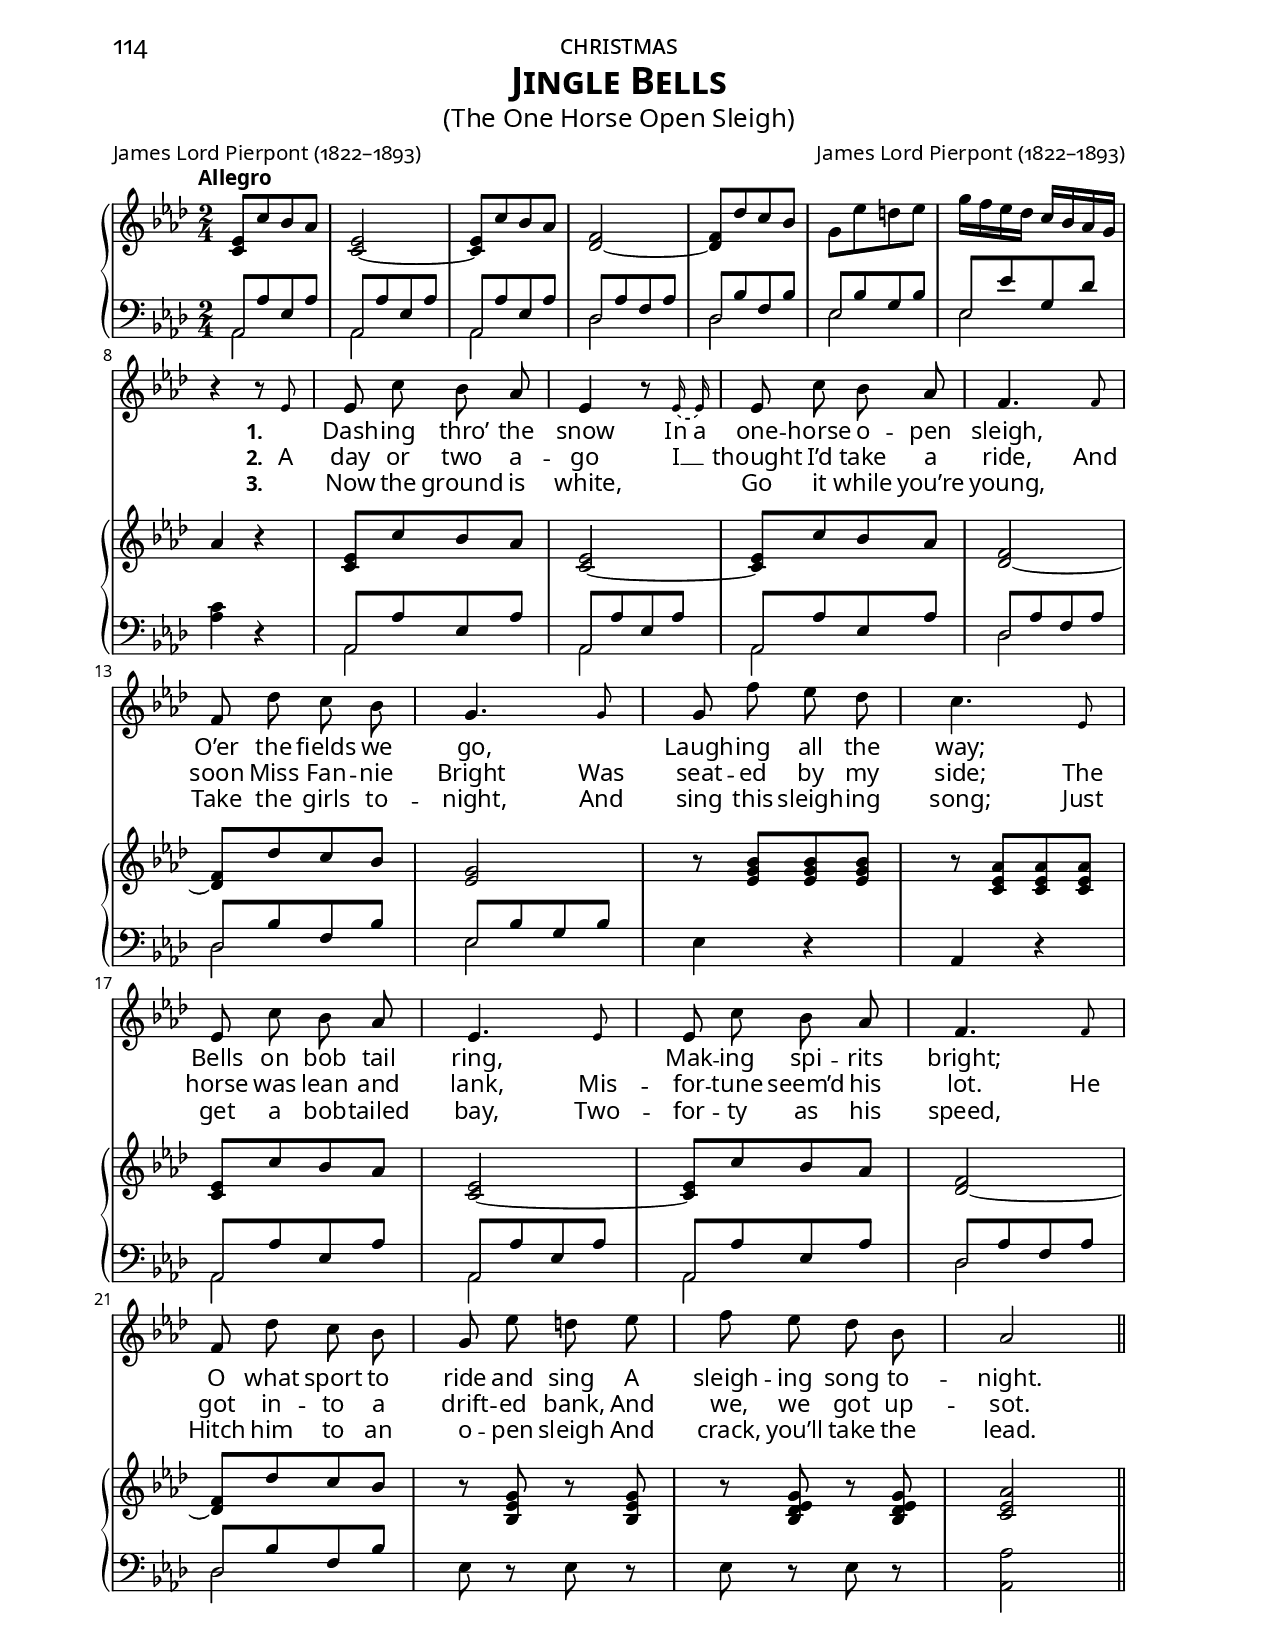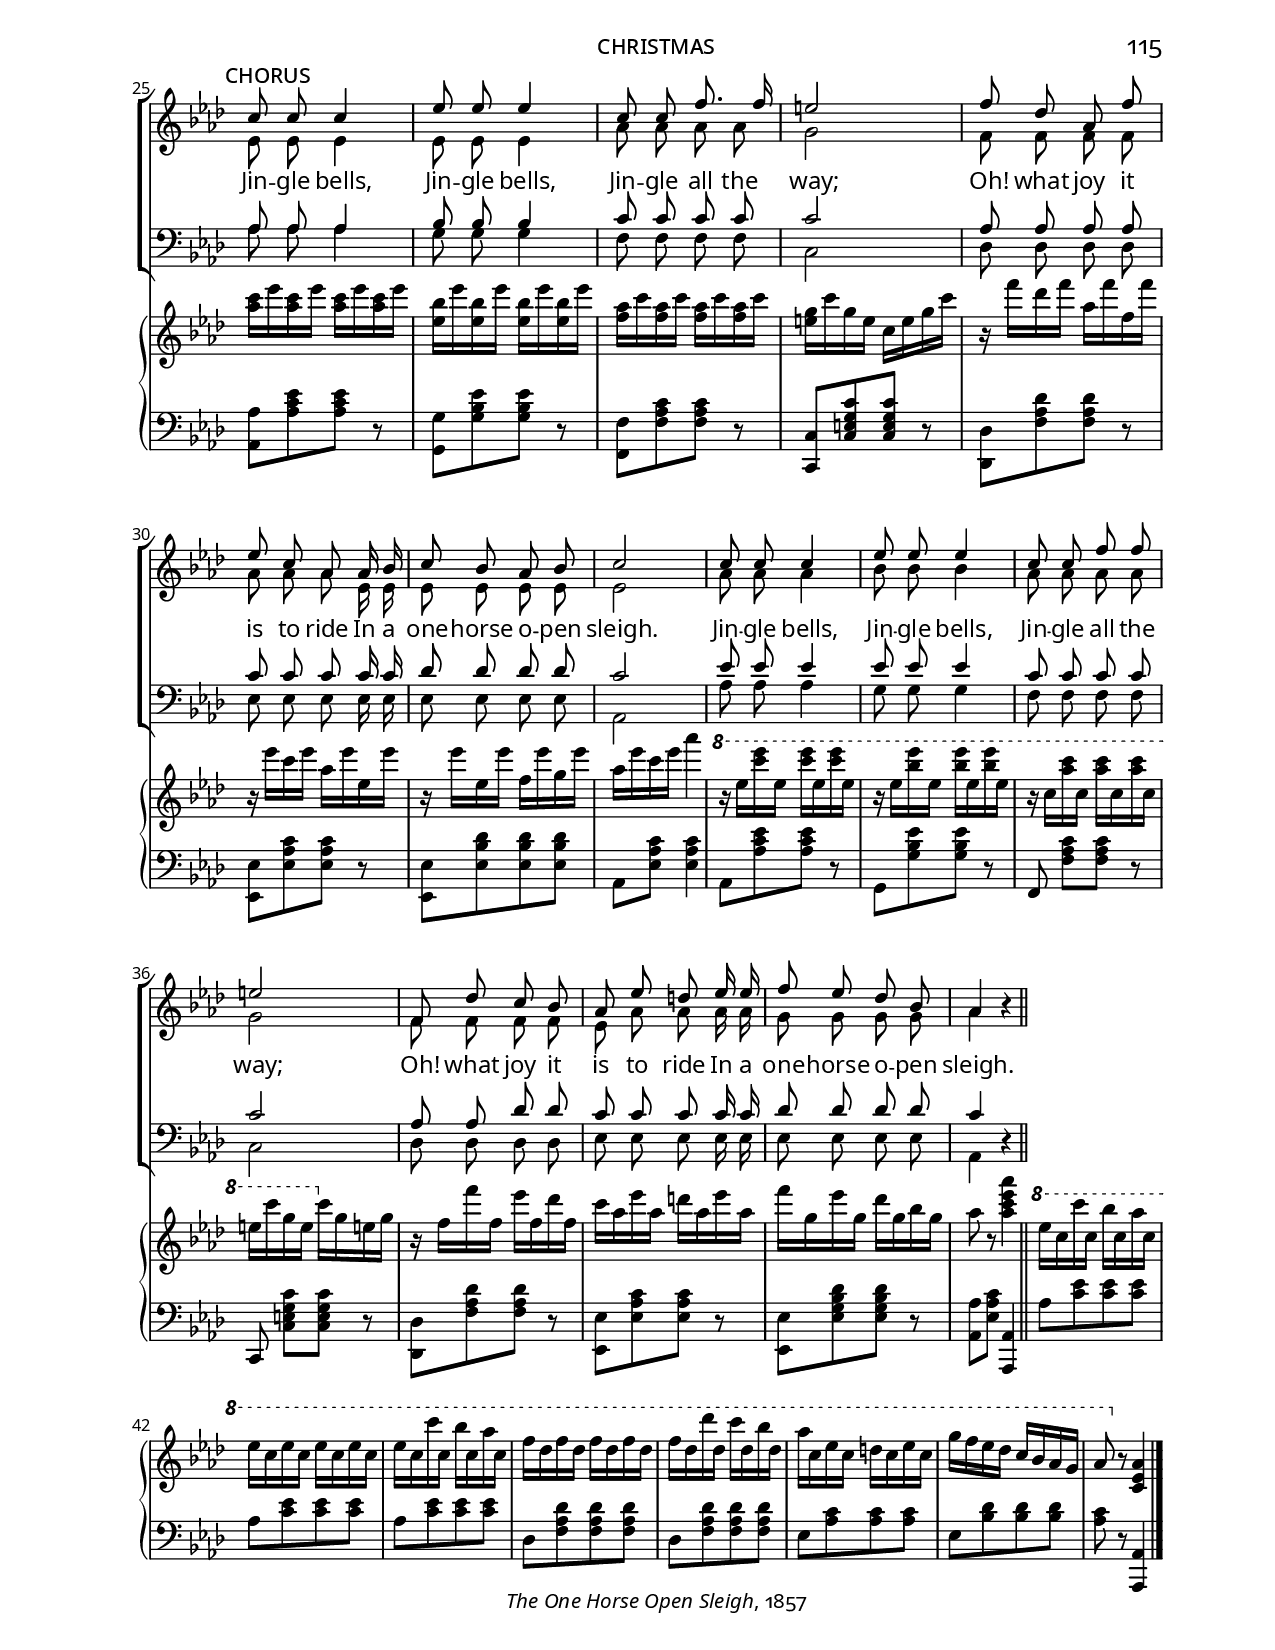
\version "2.14.2"
\include "util.ly"
\header {
  title = \markup{\override #'(font-name . "Garamond Premier Pro Semibold"){ \abs-fontsize #18 \smallCapsOldStyle"Jingle Bells"}}
  subtitle = \markup{\override #'(font-name . "Garamond Premier Pro"){ \abs-fontsize #12.5 "(The One Horse Open Sleigh)"}}
  poet = \markup\oldStyleNum"James Lord Pierpont (1822–1893)"
  composer = \markup\oldStyleNum"James Lord Pierpont (1822–1893)"
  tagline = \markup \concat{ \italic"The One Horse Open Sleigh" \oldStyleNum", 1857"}
}
\paper {
  %print-all-headers = ##t
  paper-height = 11\in
  paper-width = 8.5\in
  indent = 0\in
  %system-system-spacing = #'((basic-distance . 10) (padding . 0))
  system-system-spacing =
    #'((basic-distance . 0)
       (minimum-distance . 0)
       (padding . -5)
       (stretchability . 100))
  last-bottom-spacing =
    #'((basic-distance . 0)
       (minimum-distance . 0)
       (padding . 0)
       (stretchability . 0))
  ragged-last-bottom = ##f
  ragged-bottom = ##f
  two-sided = ##t
  inner-margin = 1\in
  outer-margin = 0.75\in
  top-margin = 0.26\in
  bottom-margin = 0.25\in
  first-page-number = #114
  print-first-page-number = ##t
  headerLine = \markup{\override #'(font-name . "Garamond Premier Pro") \smallCapsOldStyle"christmas"}
  oddHeaderMarkup = \markup\fill-line{
     \override #'(font-name . "Garamond Premier Pro")\abs-fontsize #12.5
     \combine 
        \fill-line{"" \on-the-fly #print-page-number-check-first
        \oldStylePageNum""
        }
        \fill-line{\headerLine}
  }
  evenHeaderMarkup = \markup {
     \override #'(font-name . "Garamond Premier Pro")\abs-fontsize #12.5
     \combine
        \on-the-fly #print-page-number-check-first
        \oldStylePageNum""
        \fill-line{\headerLine}
  }
}
#(set-global-staff-size 18) \paper{ #(define fonts (make-pango-font-tree "Garamond Premier Pro" "Garamond Premier Pro" "Garamond Premier Pro" (/ 18 20))) }
%6.14 #(set-global-staff-size 14.1) \paper{ #(define fonts (make-pango-font-tree "Garamond Premier Pro" "Garamond Premier Pro" "Garamond Premier Pro" (/ 14.1 20))) }
global = {
  \key aes \major
  \time 2/4
  \override DynamicLineSpanner #'staff-padding = #0.0
  \override DynamicLineSpanner #'Y-extent = #'(-1 . 1)
  \autoBeamOff
}

sopMusic = \relative c' {
  \tempo "Allegro"
  \slurDashed
  \oneVoice
  s2*7 | \break
  
  r4 r8 \teeny ees8 | \normalsize
  ees c' bes aes |
  \tieDashed ees4 r8 \teeny ees16~ ees16 | \normalsize
  \tieSolid
  ees8 c' bes aes|
  f4. \teeny f8 | \normalsize
  f des' c bes |
  
  g4. \teeny g8 | \normalsize
  g f' ees des |
  c4. \teeny ees,8 | \normalsize
  ees c' bes aes |
  ees4. \teeny ees8 | \normalsize
  ees c' bes aes |
  
  f4. \teeny f8 | \normalsize
  f des' c bes |
  g ees' d ees |
  f ees des bes |
  aes2 \bar "||" \break
  
  %page2
  \voiceOne
  \once \override Score.RehearsalMark #'self-alignment-X = #LEFT
  \mark\markup\smallCapsOldStyle"chorus"
  c8 c c4 |
  ees8 ees ees4 |
  c8 c f8. f16 |
  e2 |
  f8 des aes f' |
  
  ees8 c aes aes16 bes |
  c8 bes aes bes |
  c2 |
  c8 c c4 |
  ees8 ees ees4 |
  
  %page3
  c8 c f f |
  e2 |
  f,8 des' c bes |
  aes ees' d ees16 ees |
  f8 ees des bes aes4 b\rest \bar"||"
}
sopWords = \lyricmode {
  
}

altoMusic = \relative c' {
  s2*24 |
  
  %page2
  ees8 ees ees4 |
  ees8 ees ees4 |
  aes8 aes aes aes |
  g2 |
  f8 f f f |
  
  aes8 aes aes ees16 ees |
  ees8 ees ees ees |
  ees2 |
  aes8 aes aes4 |
  bes8 bes bes4 |
  
  %page3
  aes8 aes aes aes |
  g2 |
  f8 f f f |
  ees aes aes aes16 aes |
  g8 g g g |
  aes4 s \bar"||"
}
altoWords = \lyricmode {
  \set stanza = #"1. "
  \set ignoreMelismata = ##t
  \skip1 Dash -- ing thro’ the snow
    In a one -- horse o -- pen sleigh, \skip1
  O’er the fields we go,
    \skip1 Laugh -- ing all the way;
  \skip1 Bells on bob  tail ring, \skip1
    Mak -- ing spi -- rits bright;
  \skip1 O what sport to ride and sing
    A sleigh -- ing song to -- night.
}
altoChorusWords = \lyricmode {
  \dropLyricsXII
  
  Jin -- gle bells,
    Jin -- gle bells,
    Jin -- gle all the way;
  Oh! what joy it is to ride
    In a one -- horse o -- pen sleigh.
    
  Jin -- gle bells,
    Jin -- gle bells,
    Jin -- gle all the way;
  Oh! what joy it is to ride
    In a one -- horse o -- pen sleigh.
}
altoWordsII = \lyricmode {
%\markup\italic
  \set stanza = #"2. "
  \set ignoreMelismata = ##t
  A day or two a -- go I __ _ thought I’d take a ride,
  And soon Miss Fan -- nie Bright Was seat -- ed by my side;
  The horse was lean and lank,
  Mis -- for -- tune seem’d his lot.
  He got in -- to a drift -- ed bank, And we, we got up -- sot.
}
altoWordsIII = \lyricmode {
  \set stanza = #"3. "
  \set ignoreMelismata = ##t
  \skip1 Now the ground is white, \skip1\skip1
  Go it while you’re young, \skip1
  Take the girls to -- night, And sing this sleigh -- ing song;
  Just get a bob -- tailed bay,
  Two -- for -- ty as his speed,
  \skip1 Hitch him to an o -- pen sleigh
  And crack, you’ll take the lead.
}
altoWordsIV = \lyricmode {
}
altoWordsV = \lyricmode {
}
altoWordsVI = \lyricmode {
}
tenorMusic = \relative c' {
  \autoBeamOff
  \slurDashed
  s2*24 |
  
  %page2
  aes8 aes aes4 |
  bes8 bes bes4 |
  c8 c c c |
  c2 |
  aes8 aes aes aes |
  
  c8 c c c16 c |
  des8 des des des |
  c2 |
  ees8 ees ees4 |
  ees8 ees ees4 |
  
  %page3
  c8 c c c |
  c2 |
  aes8 aes des des |
  c c c c16 c |
  des8 des des des |
  c4 s \bar "||"
}
tenorWords = \lyricmode {

}

bassMusic = \relative c' {
\autoBeamOff
\slurDashed
  s2*24 |
  
  %page2
  aes8 aes aes4 |
  g8 g g4 |
  f8 f f f |
  c2 |
  des8 des des des |
  
  ees8 ees ees ees16 ees |
  ees8 ees ees ees |
  aes,2 |
  aes'8 aes aes4 |
  g8 g g4 |
  
  %page3
  f8 f f f |
  c2 |
  des8 des des des |
  ees ees ees ees16 ees |
  ees8 ees ees ees |
  aes,4 d4\rest \bar"||"
}
bassWords = \lyricmode {

}

pianoRH = \relative c' {
  <c ees>8[ c' bes aes] |
  <ees c~>2 |
  q8[ c' bes aes] |
  <f des~>2 |
  q8[ des' c bes] |
  g[ ees' d ees] |
  g16[ f ees des] c[ bes aes g] |
  
  aes4 r |
  <ees c>8[ c' bes aes] |
  <ees c~>2 |
  q8[ c' bes aes] |
  <f des~>2 |
  q8[ des' c bes] |
  
  <g ees>2 |
  r8 <bes g ees>8[ q q] |
  r8 <aes ees c>[ q q] |
  <ees c>8[ c' bes aes] |
  <ees c~>2 |
  q8[ c' bes aes] |
  
  <f des~>2 |
  q8[ des' c bes] |
  r8 <g ees bes> r q |
  r <g ees des bes> r q |
  <aes ees c>2 |
  
  %page2
  <aes' c>16[ ees' q ees] q[ ees q ees] |
  <bes ees,>[ ees q ees] q[ ees q ees] |
  <aes, f>[ c q c] q[ c q c] |
  <g e>[ c g e] c[ e g c] |
  r f[ des f] aes,[ f' f, f'] |
  
  r ees[ c ees] aes,[ ees' ees, ees'] |
  r ees[ ees, ees'] f,[ ees' g, ees'] |
  aes,[ ees' c ees] aes4 |
  \ottava #1
  r16 ees[ <c' ees> ees,] q[ ees q ees] |
  r ees[ <bes' ees> ees,] q[ ees q ees] |
  
  %page3
  r c[ <aes' c> c,] q[ c q c] |
  e[ c' g e] \ottava #0 c[ g e g] |
  r f[ f' f,] ees'[ f, des' f,] |
  c'[ aes ees' aes,] d[ aes ees' aes,] |
  f'[ g, ees' g,] des'[ g, bes g] |
  aes8 r <aes c ees aes>4 \bar"||"
  
  \ottava #1
  ees'16[ c c' c,] bes'[ c, aes' c,] |
  ees[ c ees c] ees[ c ees c] |
  ees[ c c' c,] bes'[ c, aes' c,] |
  f[ des f des] f[ des f des] |
  f[ des des' des,] c'[ des, bes' des,] |
  aes'[ c, ees c] d[ c ees c] |
  g'[ f ees des] c[ bes aes g] |
  aes8 \ottava #0 r <aes, ees c>4 \bar "|."
}
pianoLH = \relative c {
  \mergeDifferentlyHeadedOn
  \mergeDifferentlyDottedOn
  << {aes8[ aes' ees aes]
      aes,8[ aes' ees aes]
      aes,8[ aes' ees aes]
      des,[ aes' f aes]
      des,[ bes' f bes]
      ees,[ bes' g bes] |
      ees,[ ees' g, des'] } \\
     {aes,2 | aes | aes | des | des | ees | ees } >> |
     
  <aes c>4 r |
  << {aes,8[ aes' ees aes] |
      aes,8[ aes' ees aes] |
      aes,8[ aes' ees aes] |
      des,[ aes' f aes] |
      des,[ bes' f bes] |
     
      ees,[ bes' g bes] | } \\
     {aes,2 | aes | aes | des | des
     
      ees | } >>
  ees4 r |
  aes, r |
  << {aes8[ aes' ees aes]
      aes,8[ aes' ees aes]
      aes,8[ aes' ees aes]
      
      des,[ aes' f aes]
      des,[ bes' f bes]} \\
     {aes,2 | aes | aes |
     
      des | des } >> |
  ees8 r ees8 r |
  ees r ees r |
  <aes aes,>2 |
  
  %page2
  q8[ <aes c ees> q] r |
  <g g,>[ <g bes ees> q] r |
  <f f,>[ <f aes c> q] r |
  <c c,>[ <c e g c> q] r |
  <des des,>[ <f aes des> q] r |
  
  <ees ees,>[ <ees aes c> q] r |
  <ees ees,>[ <ees bes' des> q q] |
  aes,[ <ees' aes c>] q4 |
  aes,8[ <aes' c ees> q] r |
  g,[ <g' bes ees> q] r |
  
  %page3
  f,8 <f' aes c>[ q] r |
  c,8 <c' e g c>[ q] r |
  <des des,>8[ <f aes des> q] r |
  <ees ees,>[ <ees aes c> q] r |
  <ees ees,>[ <ees g bes des> q] r |
  <aes aes,>[ <ees aes c>] <aes, aes,>4 \bar"||"
  
  aes'8[ <c ees> q q] |
  aes[ q q q] |
  aes[ q q q] |
  des,[ <f aes des> q q] |
  des[ q q q ] |
  ees[ <aes c> q q] |
  ees[ <bes' des> q q] |
  <aes c> r <aes, aes,>4 \bar"|."
}

\score {
  <<
   \new ChoirStaff <<
    \new Staff = women <<
      \new Voice = "sopranos" { \voiceOne << \global \sopMusic >> }
      \new Voice = "altos" { \voiceTwo << \global \altoMusic >> }
    >>
    \new Lyrics \with { alignAboveContext = #"women" \override VerticalAxisGroup #'nonstaff-relatedstaff-spacing = #'((basic-distance . 1))} \lyricsto "sopranos" \sopWords
     \new Lyrics = "altosVI"  \with { alignBelowContext = #"women" \override VerticalAxisGroup #'nonstaff-relatedstaff-spacing = #'((basic-distance . 1))} \lyricsto "sopranos" \altoWordsVI
    \new Lyrics = "altosV"  \with { alignBelowContext = #"women" \override VerticalAxisGroup #'nonstaff-relatedstaff-spacing = #'((basic-distance . 1))} \lyricsto "sopranos" \altoWordsV
    \new Lyrics = "altosIV"  \with { alignBelowContext = #"women" \override VerticalAxisGroup #'nonstaff-relatedstaff-spacing = #'((basic-distance . 1))} \lyricsto "sopranos" \altoWordsIV
    \new Lyrics = "altosIII"  \with { alignBelowContext = #"women" \override VerticalAxisGroup #'nonstaff-relatedstaff-spacing = #'((basic-distance . 1))} \lyricsto "sopranos" \altoWordsIII
    \new Lyrics = "altosII"  \with { alignBelowContext = #"women" \override VerticalAxisGroup #'nonstaff-relatedstaff-spacing = #'((basic-distance . 1))} \lyricsto "sopranos" \altoWordsII
    \new Lyrics = "altos"  \with { alignBelowContext = #"women" \override VerticalAxisGroup #'nonstaff-relatedstaff-spacing = #'((padding . 0.5))} \lyricsto "sopranos" \altoWords
    \new Lyrics = "altosChorus"  \with { alignBelowContext = #"women" \override VerticalAxisGroup #'nonstaff-relatedstaff-spacing = #'((padding . -1))} \lyricsto "altos" \altoChorusWords
   \new Staff = men <<
      \clef bass
      \new Voice = "tenors" { \voiceOne << \global \tenorMusic >> }
      \new Voice = "basses" { \voiceTwo << \global \bassMusic >> }
    >>
    \new Lyrics \with { alignAboveContext = #"men" \override VerticalAxisGroup #'nonstaff-relatedstaff-spacing = #'((basic-distance . 1)) } \lyricsto "tenors" \tenorWords
    \new Lyrics \with { alignBelowContext = #"men" \override VerticalAxisGroup #'nonstaff-relatedstaff-spacing = #'((basic-distance . 1)) } \lyricsto "basses" \bassWords
  >>
    \new PianoStaff << \new Staff { \global \new Voice { \pianoRH } } \new Staff { \global \clef "bass" \pianoLH } >>
  >>
  \layout {
  \context {
    \Lyrics
    \override LyricText #'font-size = #1.3
  }
    \context {
      \Score
      \override SpacingSpanner #'base-shortest-duration = #(ly:make-moment 1 2)
      \override SpacingSpanner #'common-shortest-duration = #(ly:make-moment 1 2)
    }
    \context {
      % Remove all empty staves
      \Staff \RemoveEmptyStaves
      \override VerticalAxisGroup #'remove-first = ##t
      \override VerticalAxisGroup #'minimum-Y-extent = #'(-3 . 3)
      \override VerticalAxisGroup #'staff-staff-spacing =
      #'((basic-distance . 5)
         (minimum-distance . 1)
         (padding . 1)
         (stretchability . 2))
    }
    \context {
      \Lyrics
      \override LyricText #'X-offset = #center-on-word
    }
  }
}

